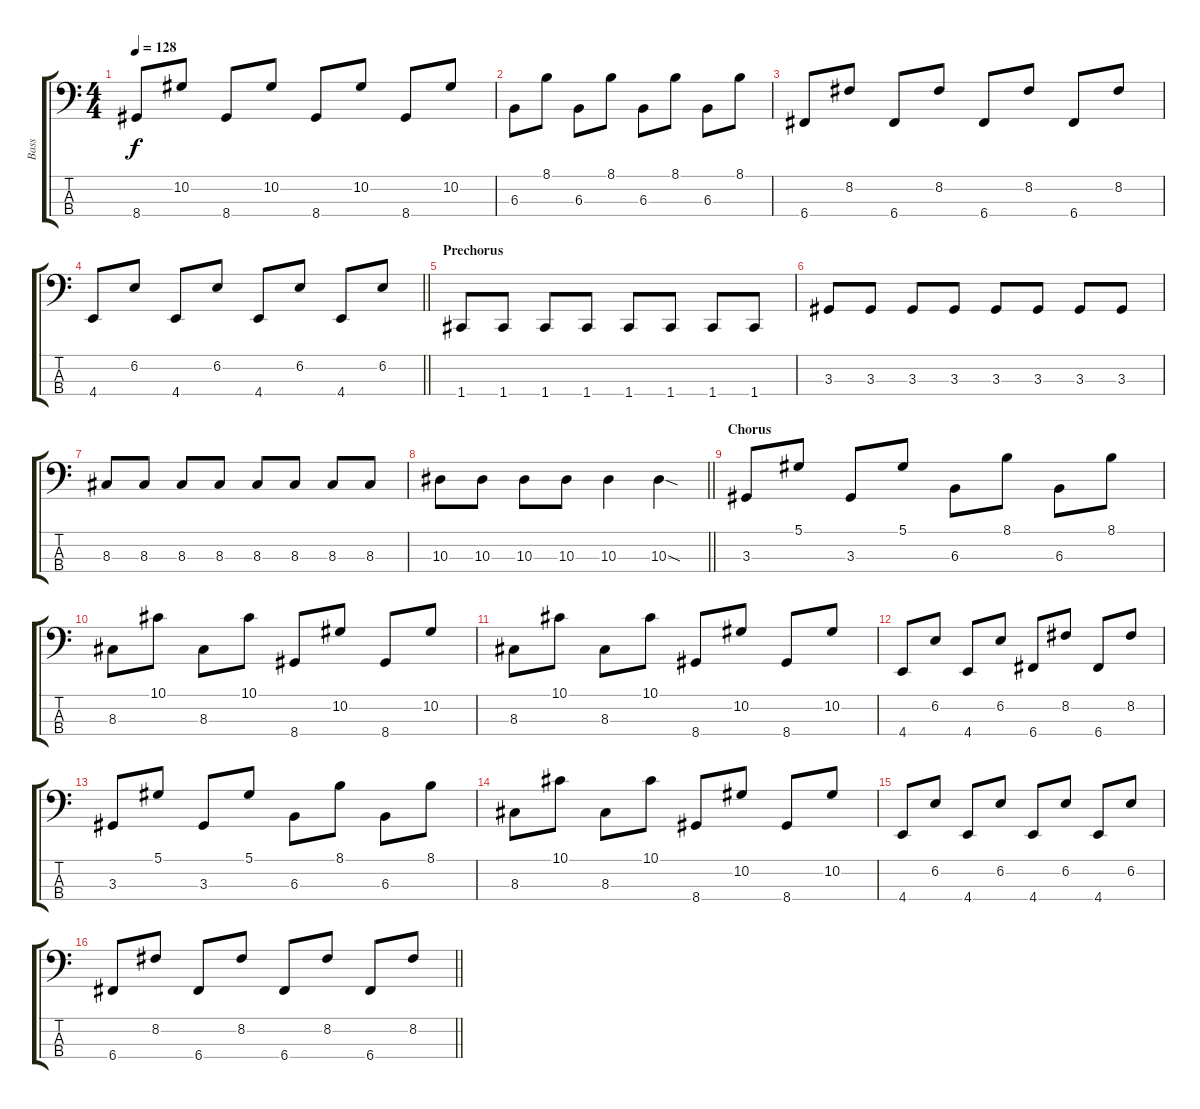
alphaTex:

\track ("Bass" "Bass") {instrument slapbass2}
\staff {score tabs}
\tuning (Eb2 Bb1 F1 C1) {hide}
\ts (4 4)
\tempo 128
\clef f4
\ks c
8.4.8{dy f} 10.2.8 8.4.8 10.2.8 8.4.8 10.2.8 8.4.8 10.2.8 |
6.3.8 8.1.8 6.3.8 8.1.8 6.3.8 8.1.8 6.3.8 8.1.8 |
6.4.8 8.2.8 6.4.8 8.2.8 6.4.8 8.2.8 6.4.8 8.2.8 |
\barLineRight lightlight
4.4.8 6.2.8 4.4.8 6.2.8 4.4.8 6.2.8 4.4.8 6.2.8 |
\section ("" "Prechorus")
1.4.8 1.4.8 1.4.8 1.4.8 1.4.8 1.4.8 1.4.8 1.4.8 |
3.3.8 3.3.8 3.3.8 3.3.8 3.3.8 3.3.8 3.3.8 3.3.8 |
8.3.8 8.3.8 8.3.8 8.3.8 8.3.8 8.3.8 8.3.8 8.3.8 |
\barLineRight lightlight
10.3.8 10.3.8 10.3.8 10.3.8 10.3.4 10.3{sod}.4 |
\section ("" "Chorus")
3.3.8 5.1.8 3.3.8 5.1.8 6.3.8 8.1.8 6.3.8 8.1.8 |
8.3.8 10.1.8 8.3.8 10.1.8 8.4.8 10.2.8 8.4.8 10.2.8 |
8.3.8 10.1.8 8.3.8 10.1.8 8.4.8 10.2.8 8.4.8 10.2.8 |
4.4.8 6.2.8 4.4.8 6.2.8 6.4.8 8.2.8 6.4.8 8.2.8 |
3.3.8 5.1.8 3.3.8 5.1.8 6.3.8 8.1.8 6.3.8 8.1.8 |
8.3.8 10.1.8 8.3.8 10.1.8 8.4.8 10.2.8 8.4.8 10.2.8 |
4.4.8 6.2.8 4.4.8 6.2.8 4.4.8 6.2.8 4.4.8 6.2.8 |
\barLineRight lightlight
6.4.8 8.2.8 6.4.8 8.2.8 6.4.8 8.2.8 6.4.8 8.2.8
